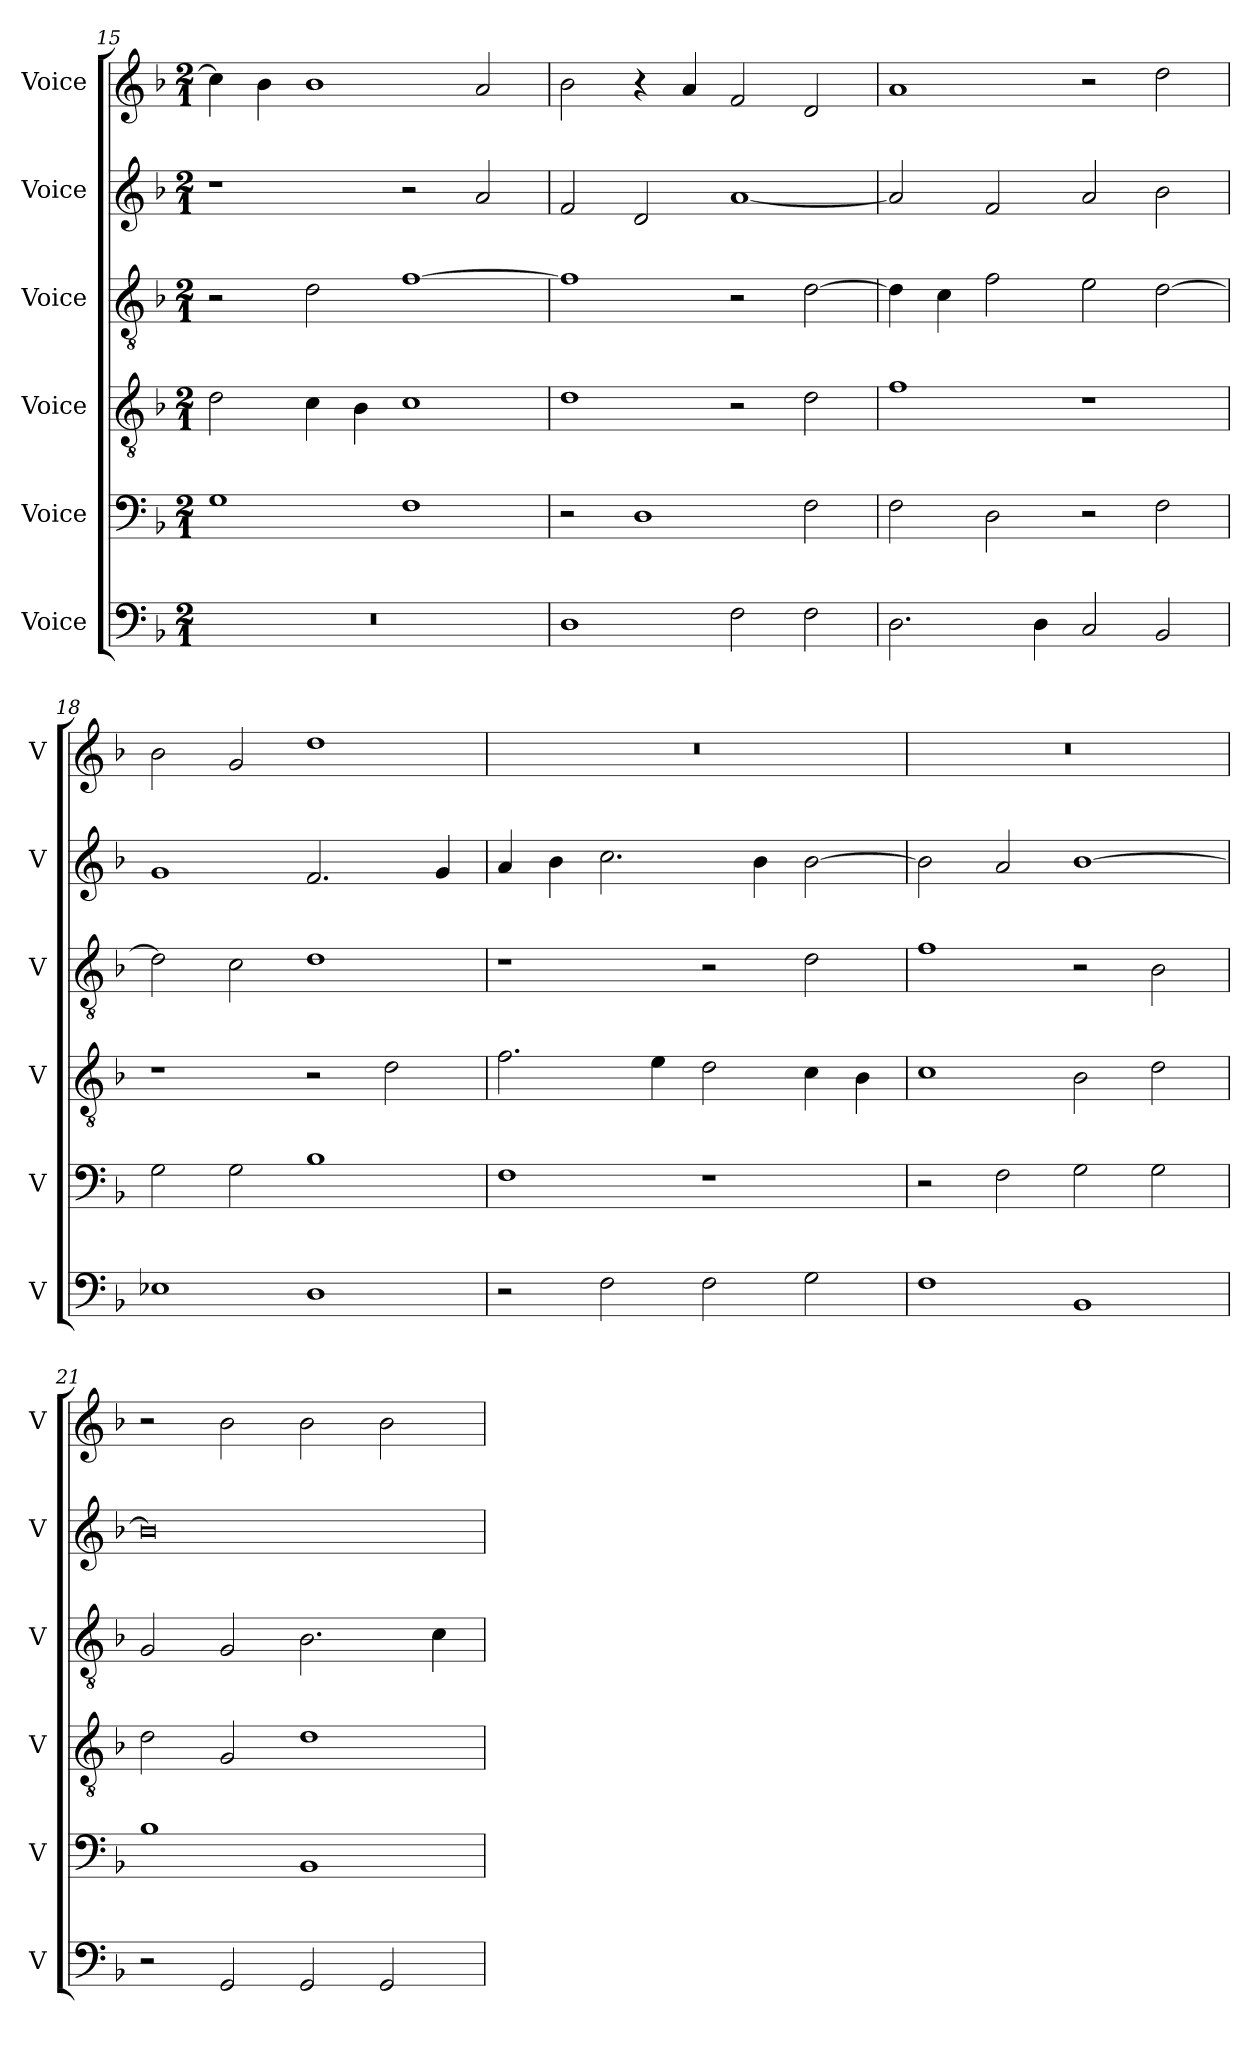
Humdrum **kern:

**kern	**kern	**kern	**kern	**kern	**kern
*part6	*part5	*part4	*part3	*part2	*part1
*staff6	*staff5	*staff4	*staff3	*staff2	*staff1
*I"Voice	*I"Voice	*I"Voice	*I"Voice	*I"Voice	*I"Voice
*I'V	*I'V	*I'V	*I'V	*I'V	*I'V
*clefF4	*clefF4	*clefGv2	*clefGv2	*clefG2	*clefG2
*k[b-]	*k[b-]	*k[b-]	*k[b-]	*k[b-]	*k[b-]
*M2/1	*M2/1	*M2/1	*M2/1	*M2/1	*M2/1
=15	=15	=15	=15	=15	=15
0r	1G	2d\	2r	1r	4cc\]
.	.	.	.	.	4b-\
.	.	4c\	2d\	.	1b-
.	.	4B-\	.	.	.
.	1F	1c	[1f	2r	.
.	.	.	.	2a/	2a/
=16	=16	=16	=16	=16	=16
1D	2r	1d	1f]	2f/	2b-\
.	1D	.	.	2d/	4r
.	.	.	.	.	4a/
2F\	.	2r	2r	[1a	2f/
2F\	2F\	2d\	[2d\	.	2d/
!!LO:LB:g=z
=17	=17	=17	=17	=17	=17
2.D\	2F\	1f	4d\]	2a/]	1a
.	.	.	4c\	.	.
.	2D\	.	2f\	2f/	.
4D\	.	.	.	.	.
2C/	2r	1r	2e\	2a/	2r
2BB-/	2F\	.	[2d\	2b-\	2dd\
=18	=18	=18	=18	=18	=18
1E-X	2G\	1r	2d\]	1g	2b-\
.	2G\	.	2c\	.	2g/
1D	1B-	2r	1d	2.f/	1dd
.	.	2d\	.	.	.
.	.	.	.	4g/	.
=19	=19	=19	=19	=19	=19
2r	1F	2.f\	1r	4a/	0r
.	.	.	.	4b-\	.
2F\	.	.	.	2.cc\	.
.	.	4e\	.	.	.
2F\	1r	2d\	2r	.	.
.	.	.	.	4b-\	.
2G\	.	4c\	2d\	[2b-\	.
.	.	4B-\	.	.	.
!!LO:PB:g=z
=20	=20	=20	=20	=20	=20
1F	2r	1c	1f	2b-\]	0r
.	2F\	.	.	2a/	.
1BB-	2G\	2B-\	2r	[1b-	.
.	2G\	2d\	2B-\	.	.
=21	=21	=21	=21	=21	=21
2r	1B-	2d\	2G/	0b-]	2r
2GG/	.	2G/	2G/	.	2b-\
2GG/	1BB-	1d	2.B-\	.	2b-\
2GG/	.	.	.	.	2b-\
.	.	.	4c\	.	.
=	=	=	=	=	=
*-	*-	*-	*-	*-	*-
